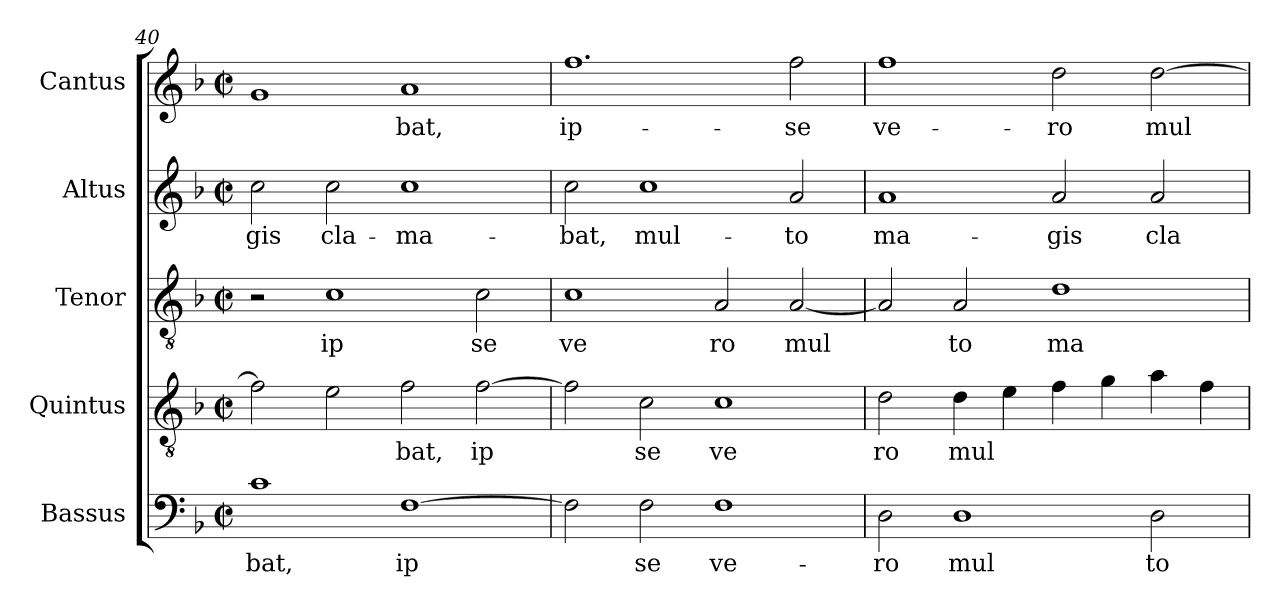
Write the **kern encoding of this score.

**kern	**text	**kern	**text	**kern	**text	**kern	**text	**kern	**text
*part5	*part5	*part4	*part4	*part3	*part3	*part2	*part2	*part1	*part1
*staff5	*staff5	*staff4	*staff4	*staff3	*staff3	*staff2	*staff2	*staff1	*staff1
*I"Bassus	*	*I"Quintus	*	*I"Tenor	*	*I"Altus	*	*I"Cantus	*
*clefF4	*	*clefGv2	*	*clefGv2	*	*clefG2	*	*clefG2	*
*k[b-]	*	*k[b-]	*	*k[b-]	*	*k[b-]	*	*k[b-]	*
*F:	*	*F:	*	*F:	*	*F:	*	*F:	*
*M2/2	*	*M2/2	*	*M2/2	*	*M2/2	*	*M2/2	*
*met(c|)	*	*met(c|)	*	*met(c|)	*	*met(c|)	*	*met(c|)	*
=40	=40	=40	=40	=40	=40	=40	=40	=40	=40
!	!LO:LY:b:cj	!	!LO:LY:b:cj	!	!	!	!LO:LY:b:cj	!	!LO:LY:b:cj
1c	-bat,	2f\]	.	2r	.	2cc\	-gis	1g	--
!	!	!	!LO:LY:b:cj	!	!LO:LY:b:cj	!	!LO:LY:b:cj	!	!
.	.	2e\	.	1c	ip	2cc\	cla-	.	.
!	!LO:LY:b:cj	!	!LO:LY:b:cj	!	!	!	!LO:LY:b:cj	!	!LO:LY:b:cj
[>1F	ip-	2f\	bat,	.	.	1cc	-ma-	1a	-bat,
!	!	!	!LO:LY:b:cj	!	!LO:LY:b:cj	!	!	!	!
.	.	[>2f\	ip	2c\	se	.	.	.	.
=41	=41	=41	=41	=41	=41	=41	=41	=41	=41
!	!LO:LY:b:cj	!	!LO:LY:b:cj	!	!LO:LY:b:cj	!	!LO:LY:b:cj	!	!LO:LY:b:cj
2F\]	--	2f\]	.	1c	ve	2cc\	-bat,	1.ff	ip-
!	!LO:LY:b:cj	!	!LO:LY:b:cj	!	!	!	!LO:LY:b:cj	!	!
2F\	-se	2c\	se	.	.	1cc	mul-	.	.
!	!LO:LY:b:cj	!	!LO:LY:b:cj	!	!LO:LY:b:cj	!	!	!	!
1F	ve-	1c	ve	2A/	ro	.	.	.	.
!	!	!	!	!	!LO:LY:b:cj	!	!LO:LY:b:cj	!	!LO:LY:b:cj
.	.	.	.	[<2A/	mul	2a/	-to	2ff\	-se
!!LO:PB:g=z
=42	=42	=42	=42	=42	=42	=42	=42	=42	=42
!	!LO:LY:b:cj	!	!LO:LY:b:cj	!	!LO:LY:b:cj	!	!LO:LY:b:cj	!	!LO:LY:b:cj
2D\	-ro	2d\	ro	2A/]	.	1a	ma-	1ff	ve-
!	!LO:LY:b:cj	!	!LO:LY:b:cj	!	!LO:LY:b:cj	!	!	!	!
1D	mul	4d\	mul	2A/	to	.	.	.	.
!	!	!	!LO:LY:b:cj	!	!	!	!	!	!
.	.	4e\	.	.	.	.	.	.	.
!	!	!	!LO:LY:b:cj	!	!LO:LY:b:cj	!	!LO:LY:b:cj	!	!LO:LY:b:cj
.	.	4f\	.	1d	ma-	2a/	-gis	2dd\	-ro
!	!	!	!LO:LY:b:cj	!	!	!	!	!	!
.	.	4g\	.	.	.	.	.	.	.
!	!LO:LY:b:cj	!	!LO:LY:b:cj	!	!	!	!LO:LY:b:cj	!	!LO:LY:b:cj
2D\	to	4a\	.	.	.	2a/	cla-	[>2dd\	mul-
!	!	!	!LO:LY:b:cj	!	!	!	!	!	!
.	.	4f\	.	.	.	.	.	.	.
=	=	=	=	=	=	=	=	=	=
*-	*-	*-	*-	*-	*-	*-	*-	*-	*-
